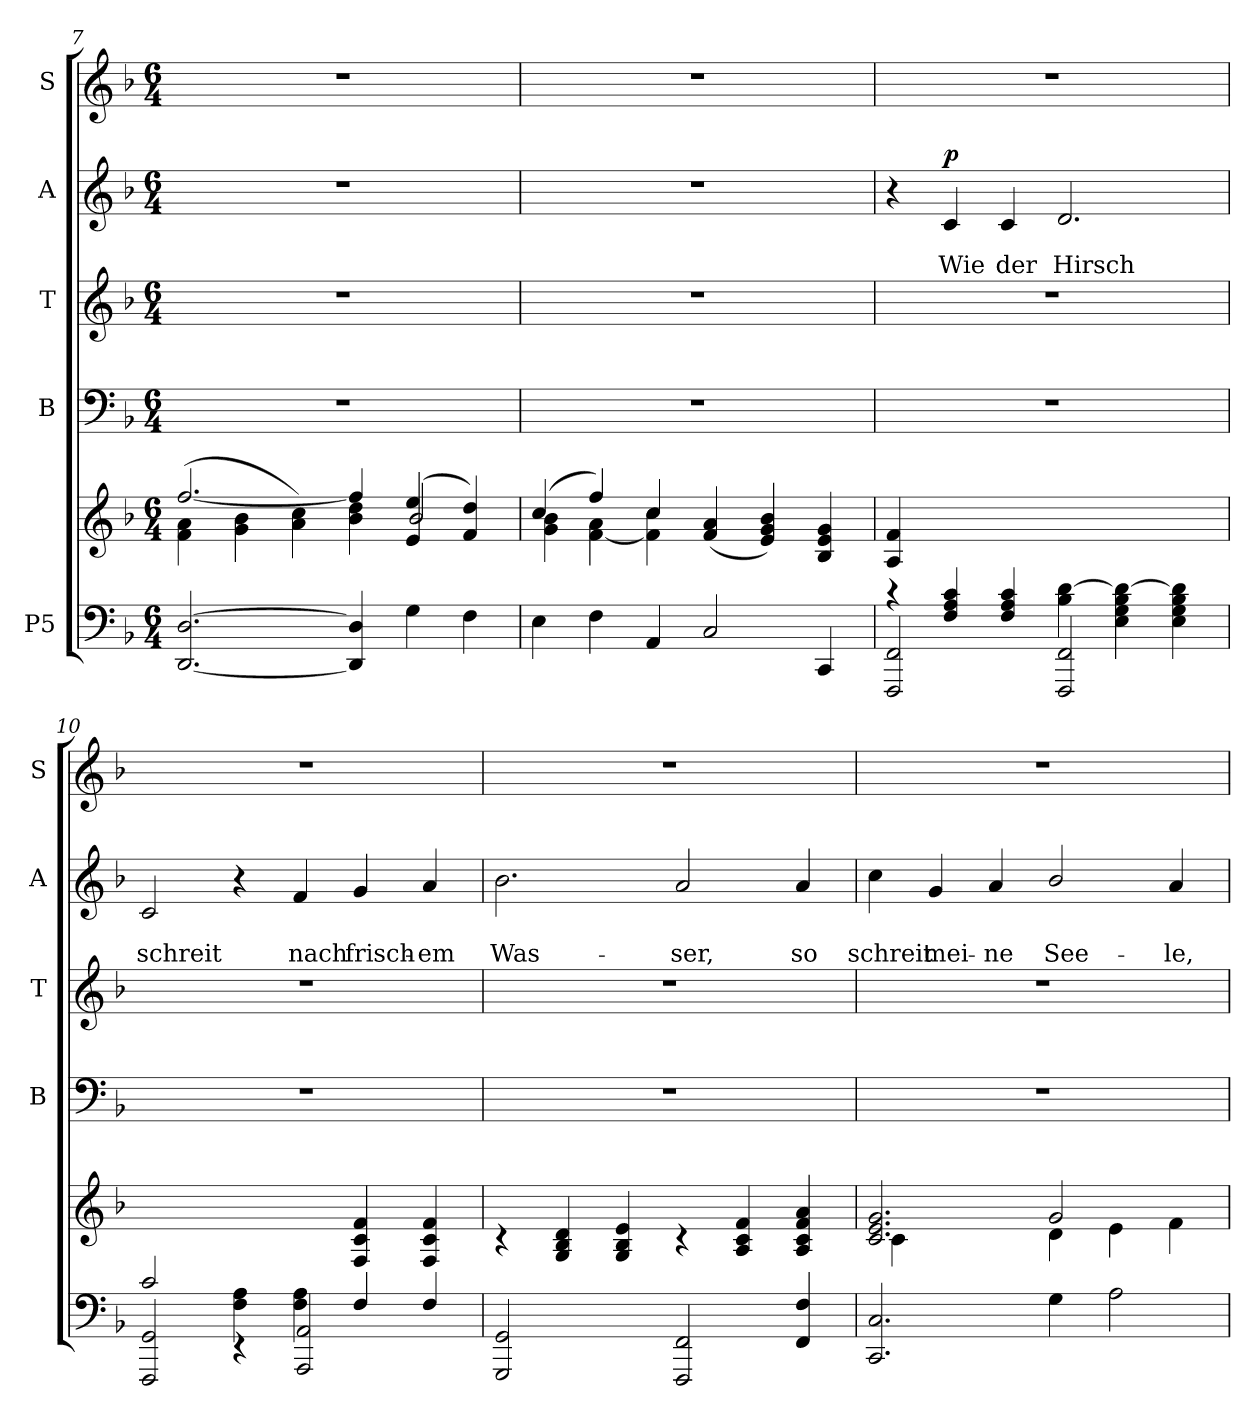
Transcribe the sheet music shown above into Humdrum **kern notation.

**kern	**kern	**kern	**kern	**kern	**text	**text	**dynam	**kern
*part5	*part5	*part4	*part3	*part2	*part2	*part2	*part2	*part1
*staff6	*staff5	*staff4	*staff3	*staff2	*staff2	*staff2	*staff2	*staff1
*I"P5	*	*I"B	*I"T	*I"A	*	*	*	*I"S
*	*	*I'B	*I'T	*I'A	*	*	*	*I'S
*clefF4	*clefG2	*clefF4	*clefG2	*clefG2	*	*	*	*clefG2
*	*	*	*ITrd7c12	*	*	*	*	*
*k[b-]	*k[b-]	*k[b-]	*k[b-]	*k[b-]	*	*	*	*k[b-]
*F:	*F:	*F:	*F:	*F:	*	*	*	*F:
*M6/4	*M6/4	*M6/4	*M6/4	*M6/4	*	*	*	*M6/4
=7	=7	=7	=7	=7	=7	=7	=7	=7
*	*^	*	*	*	*	*	*	*
[2.DD/ [2.D/	(4f\ 4a\	[2.ff/	1.r	1.r	1.r	.	.	.	1.r
.	4g\ 4b-\	.	.	.	.	.	.	.	.
.	4a\ 4cc\)	.	.	.	.	.	.	.	.
4DD/] 4D/]	4b-\ 4dd\	4ff/]	.	.	.	.	.	.	.
4G\	(>4e/ 4ee/	2b-/	.	.	.	.	.	.	.
4F\	4f/ 4dd/)	.	.	.	.	.	.	.	.
=8	=8	=8	=8	=8	=8	=8	=8	=8	=8
4E\	(>4cc/	4g\ 4b-\	1.r	1.r	1.r	.	.	.	1.r
4F\	4ff/)	[4f\ 4a\	.	.	.	.	.	.	.
4AA/	4cc/	4f\] 4cc\	.	.	.	.	.	.	.
2C/	(>4f/ 4a/	2.ryy	.	.	.	.	.	.	.
.	4e/ 4g/ 4b-/)	.	.	.	.	.	.	.	.
4CC/	4B-/ 4e/ 4g/	.	.	.	.	.	.	.	.
*	*v	*v	*	*	*	*	*	*	*
!!LO:LB:g=z
=9	=9	=9	=9	=9	=9	=9	=9	=9
*^	*	*	*	*	*	*	*	*
4rc	2FFF/ 2FF/	4A/ 4f/	1.r	1.r	4r	.	.	.	1.r
!	!	!	!	!	!	!	!	!LO:DY:a	!
4F/ 4A/ 4c/	.	1ryy	.	.	4c/	.	Wie	p	.
4F/ 4A/ 4c/	4ryy	.	.	.	4c/	.	der	.	.
4B-\ [4d\	2FFF/ 2FF/	.	.	.	2.d/	.	Hirsch	.	.
4E\ 4G\ 4B-\ 4d\_	.	.	.	.	.	.	.	.	.
4E\ 4G\ 4B-\ 4d\]	4ryy	4ryy	.	.	.	.	.	.	.
=10	=10	=10	=10	=10	=10	=10	=10	=10	=10
*	*	*^	*	*	*	*	*	*	*
2c/	2FFF/ 2GG/	1.ryy	1ryy	1.r	1.r	2c/	.	schreit	.	1.r
4F\ 4A\	4rEE	.	.	.	.	4r	.	.	.	.
4F\ 4A\	2AAA/ 2AA/	.	.	.	.	4f/	.	nach	.	.
4F/	.	.	4F/ 4c/ 4f/	.	.	4g/	.	frisch-	.	.
4F/	4ryy	.	4F/ 4c/ 4f/	.	.	4a/	.	-em	.	.
*v	*v	*	*	*	*	*	*	*	*	*
=11	=11	=11	=11	=11	=11	=11	=11	=11	=11
2GGG/ 2GG/	1.ryy	4r	1.r	1.r	2.b-\	.	Was-	.	1.r
.	.	4G/ 4B-/ 4d/	.	.	.	.	.	.	.
4ryy	.	4G/ 4B-/ 4e/	.	.	.	.	.	.	.
2FFF/ 2FF/	.	4r	.	.	2a/	.	-ser,	.	.
.	.	4A/ 4c/ 4f/	.	.	.	.	.	.	.
4FF/ 4F/	.	4A/ 4c/ 4f/ 4a/	.	.	4a/	.	so	.	.
=12	=12	=12	=12	=12	=12	=12	=12	=12	=12
2.CC/ 2.C/	2.c/ 2.e/ 2.g/	4c\	1.r	1.r	4cc\	.	schreit	.	1.r
.	.	2ryy	.	.	4g/	.	mei-	.	.
.	.	.	.	.	4a/	.	-ne	.	.
4G\	2g/	4d\	.	.	2b-/	.	See-	.	.
2A\	.	4e\	.	.	.	.	.	.	.
.	4ryy	4f\	.	.	4a/	.	-le,	.	.
*	*v	*v	*	*	*	*	*	*	*
=	=	=	=	=	=	=	=	=
*-	*-	*-	*-	*-	*-	*-	*-	*-
